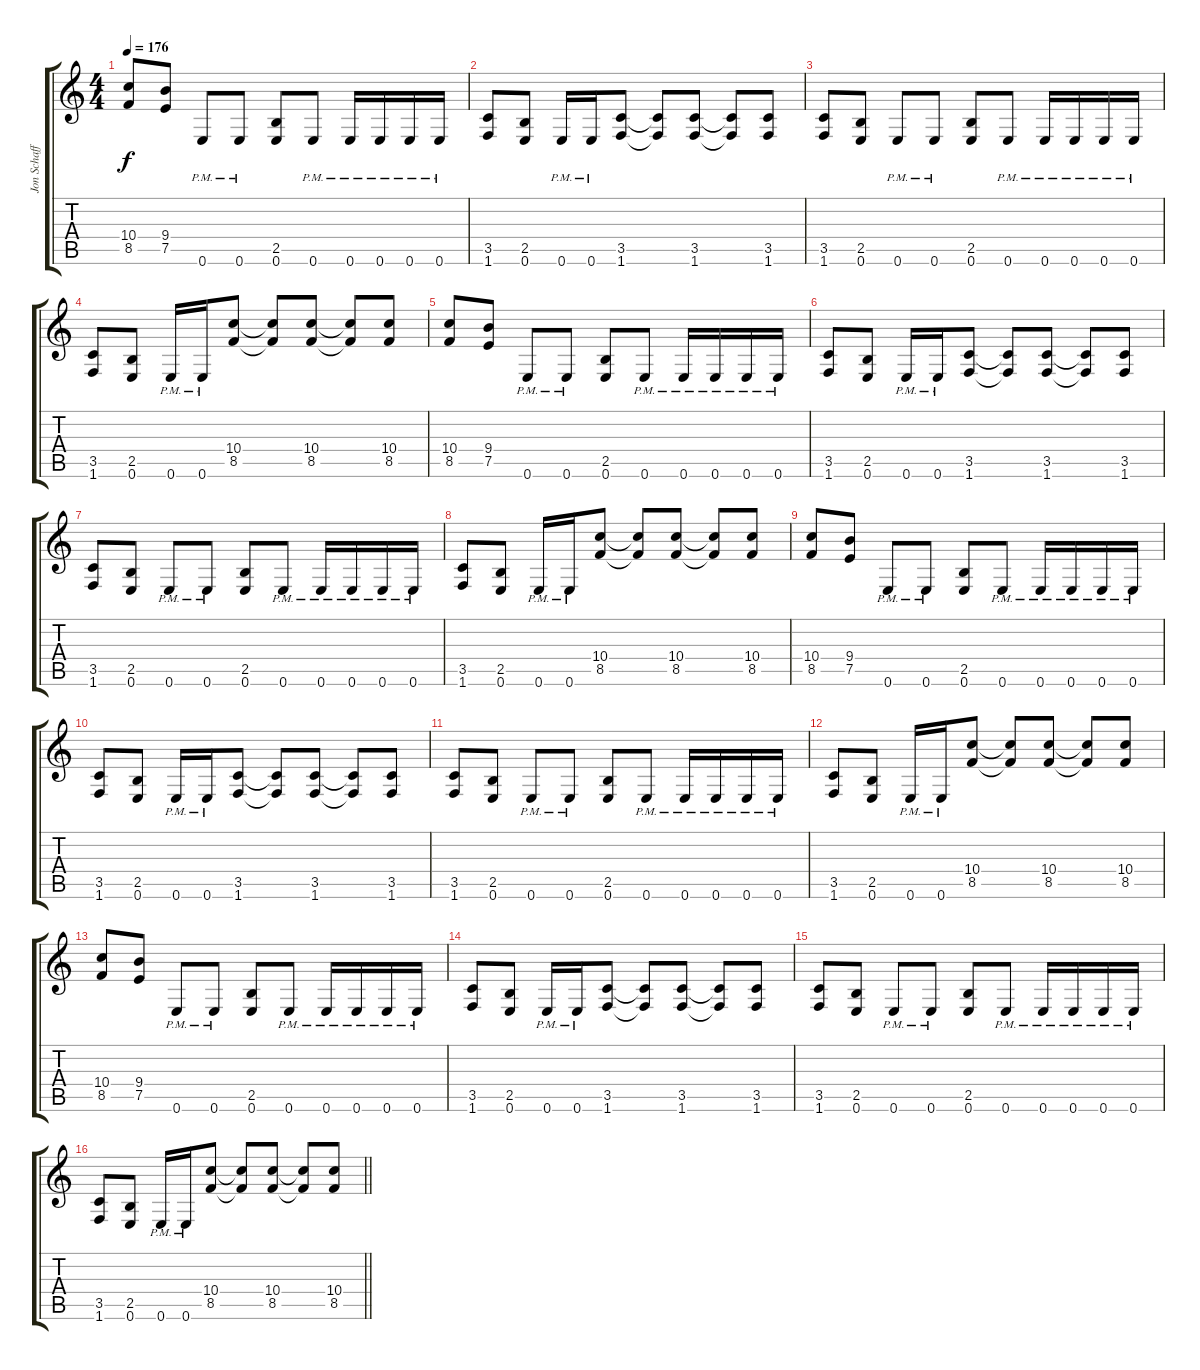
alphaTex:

\track ("Jon Schaffer" "Jon Schaff") {instrument electricguitarclean}
\staff {score tabs}
\tuning (E4 B3 G3 D3 A2 E2) {hide}
\ts (4 4)
\tempo 176
\clef g2
\ks c
(10.4 8.5).8{dy f} (9.4 7.5).8 0.6{pm}.8 0.6{pm}.8 (2.5 0.6).8 0.6{pm}.8 0.6{pm}.16 0.6{pm}.16 0.6{pm}.16 0.6{pm}.16 |
(3.5 1.6).8 (2.5 0.6).8 0.6{pm}.16 0.6{pm}.16 (3.5 1.6).8 (3.5{t} 1.6{t}).8 (3.5 1.6).8 (3.5{t} 1.6{t}).8 (3.5 1.6).8 |
(3.5 1.6).8 (2.5 0.6).8 0.6{pm}.8 0.6{pm}.8 (2.5 0.6).8 0.6{pm}.8 0.6{pm}.16 0.6{pm}.16 0.6{pm}.16 0.6{pm}.16 |
(3.5 1.6).8 (2.5 0.6).8 0.6{pm}.16 0.6{pm}.16 (10.4 8.5).8 (10.4{t} 8.5{t}).8 (10.4 8.5).8 (10.4{t} 8.5{t}).8 (10.4 8.5).8 |
(10.4 8.5).8 (9.4 7.5).8 0.6{pm}.8 0.6{pm}.8 (2.5 0.6).8 0.6{pm}.8 0.6{pm}.16 0.6{pm}.16 0.6{pm}.16 0.6{pm}.16 |
(3.5 1.6).8 (2.5 0.6).8 0.6{pm}.16 0.6{pm}.16 (3.5 1.6).8 (3.5{t} 1.6{t}).8 (3.5 1.6).8 (3.5{t} 1.6{t}).8 (3.5 1.6).8 |
(3.5 1.6).8 (2.5 0.6).8 0.6{pm}.8 0.6{pm}.8 (2.5 0.6).8 0.6{pm}.8 0.6{pm}.16 0.6{pm}.16 0.6{pm}.16 0.6{pm}.16 |
(3.5 1.6).8 (2.5 0.6).8 0.6{pm}.16 0.6{pm}.16 (10.4 8.5).8 (10.4{t} 8.5{t}).8 (10.4 8.5).8 (10.4{t} 8.5{t}).8 (10.4 8.5).8 |
(10.4 8.5).8 (9.4 7.5).8 0.6{pm}.8 0.6{pm}.8 (2.5 0.6).8 0.6{pm}.8 0.6{pm}.16 0.6{pm}.16 0.6{pm}.16 0.6{pm}.16 |
(3.5 1.6).8 (2.5 0.6).8 0.6{pm}.16 0.6{pm}.16 (3.5 1.6).8 (3.5{t} 1.6{t}).8 (3.5 1.6).8 (3.5{t} 1.6{t}).8 (3.5 1.6).8 |
(3.5 1.6).8 (2.5 0.6).8 0.6{pm}.8 0.6{pm}.8 (2.5 0.6).8 0.6{pm}.8 0.6{pm}.16 0.6{pm}.16 0.6{pm}.16 0.6{pm}.16 |
(3.5 1.6).8 (2.5 0.6).8 0.6{pm}.16 0.6{pm}.16 (10.4 8.5).8 (10.4{t} 8.5{t}).8 (10.4 8.5).8 (10.4{t} 8.5{t}).8 (10.4 8.5).8 |
(10.4 8.5).8 (9.4 7.5).8 0.6{pm}.8 0.6{pm}.8 (2.5 0.6).8 0.6{pm}.8 0.6{pm}.16 0.6{pm}.16 0.6{pm}.16 0.6{pm}.16 |
(3.5 1.6).8 (2.5 0.6).8 0.6{pm}.16 0.6{pm}.16 (3.5 1.6).8 (3.5{t} 1.6{t}).8 (3.5 1.6).8 (3.5{t} 1.6{t}).8 (3.5 1.6).8 |
(3.5 1.6).8 (2.5 0.6).8 0.6{pm}.8 0.6{pm}.8 (2.5 0.6).8 0.6{pm}.8 0.6{pm}.16 0.6{pm}.16 0.6{pm}.16 0.6{pm}.16 |
\barLineRight lightlight
(3.5 1.6).8 (2.5 0.6).8 0.6{pm}.16 0.6{pm}.16 (10.4 8.5).8 (10.4{t} 8.5{t}).8 (10.4 8.5).8 (10.4{t} 8.5{t}).8 (10.4 8.5).8
